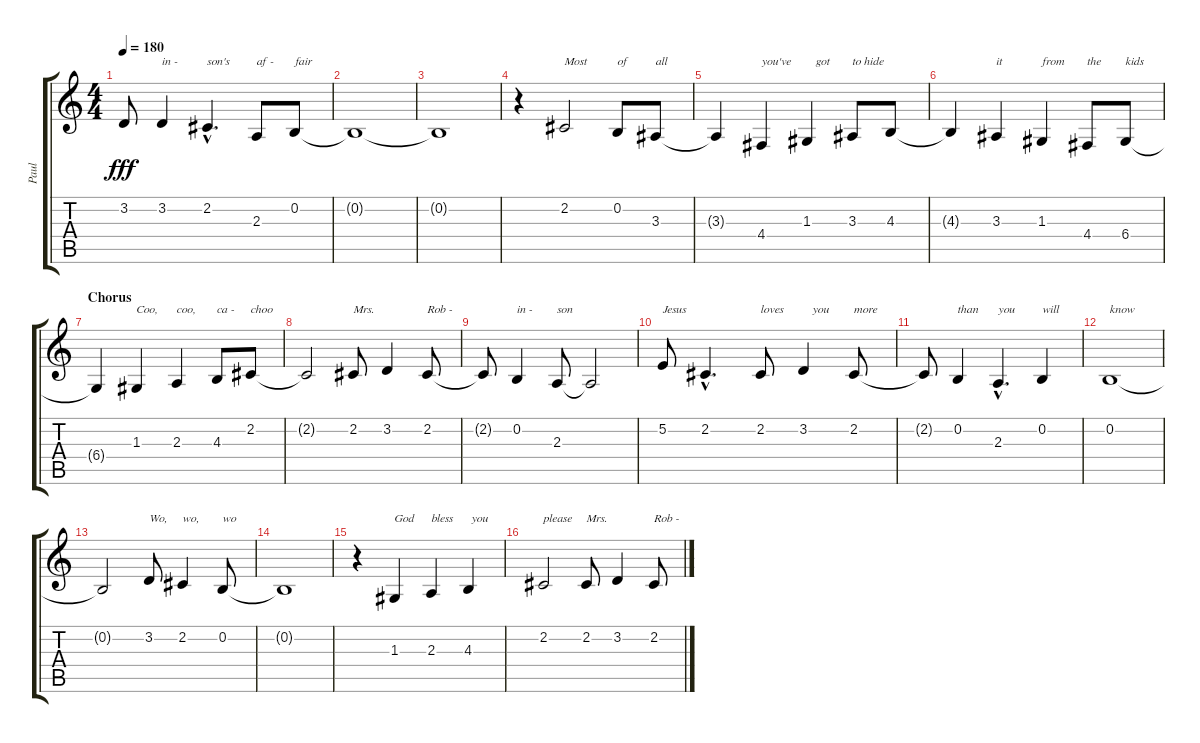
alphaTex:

\track ("Paul" "Paul") {instrument clarinet}
\staff {score tabs}
\tuning (E4 B3 G3 D3 A2 E2) {hide}
\ts (4 4)
\tempo 180
\clef g2
\ks c
3.2{t}.8{txt " " dy fff} 3.2.4{txt "in -"} 2.2{hac}.4{d txt "son's"} 2.3.8{txt "af -"} 0.2.8{txt "fair"} |
0.2{t}.1 |
0.2{t}.1 |
r.4 2.2.2{txt "Most"} 0.2.8{txt "of"} 3.3.8{txt "all"} |
3.3{t}.4 4.4.4{txt "you've"} 1.3.4{txt "   got"} 3.3.8{txt "to hide"} 4.3.8{txt " "} |
4.3{t}.4{txt " "} 3.3.4{txt "it"} 1.3.4{txt "from"} 4.4.8{txt "the"} 6.4.8{txt "kids"} |
\section ("" "Chorus")
6.4{t}.4 1.3.4{txt "Coo,"} 2.3.4{txt "coo,"} 4.3.8{txt "ca -"} 2.2.8{txt "choo"} |
2.2{t}.2 2.2.8{txt "Mrs."} 3.2.4 2.2.8{txt "Rob -"} |
2.2{t}.8 0.2.4{txt "in -"} 2.3.8{txt "son"} 2.3{t}.2 |
5.2.8{txt "Jesus"} 2.2{hac}.4{d} 2.2.8{txt "loves"} 3.2.4{txt "   you"} 2.2.8{txt "more"} |
2.2{t}.8 0.2.4{txt "than"} 2.3{hac}.4{d txt "you"} 0.2.4{txt "will"} |
0.2.1{txt "know"} |
0.2{t}.2 3.2.8{txt "Wo,"} 2.2.4{txt "wo,"} 0.2.8{txt "wo"} |
0.2{t}.1 |
r.4 1.3.4{txt "God"} 2.3.4{txt "bless"} 4.3.4{txt " you"} |
2.2.2{txt "please"} 2.2.8{txt "Mrs."} 3.2.4 2.2.8{txt "Rob -"}
